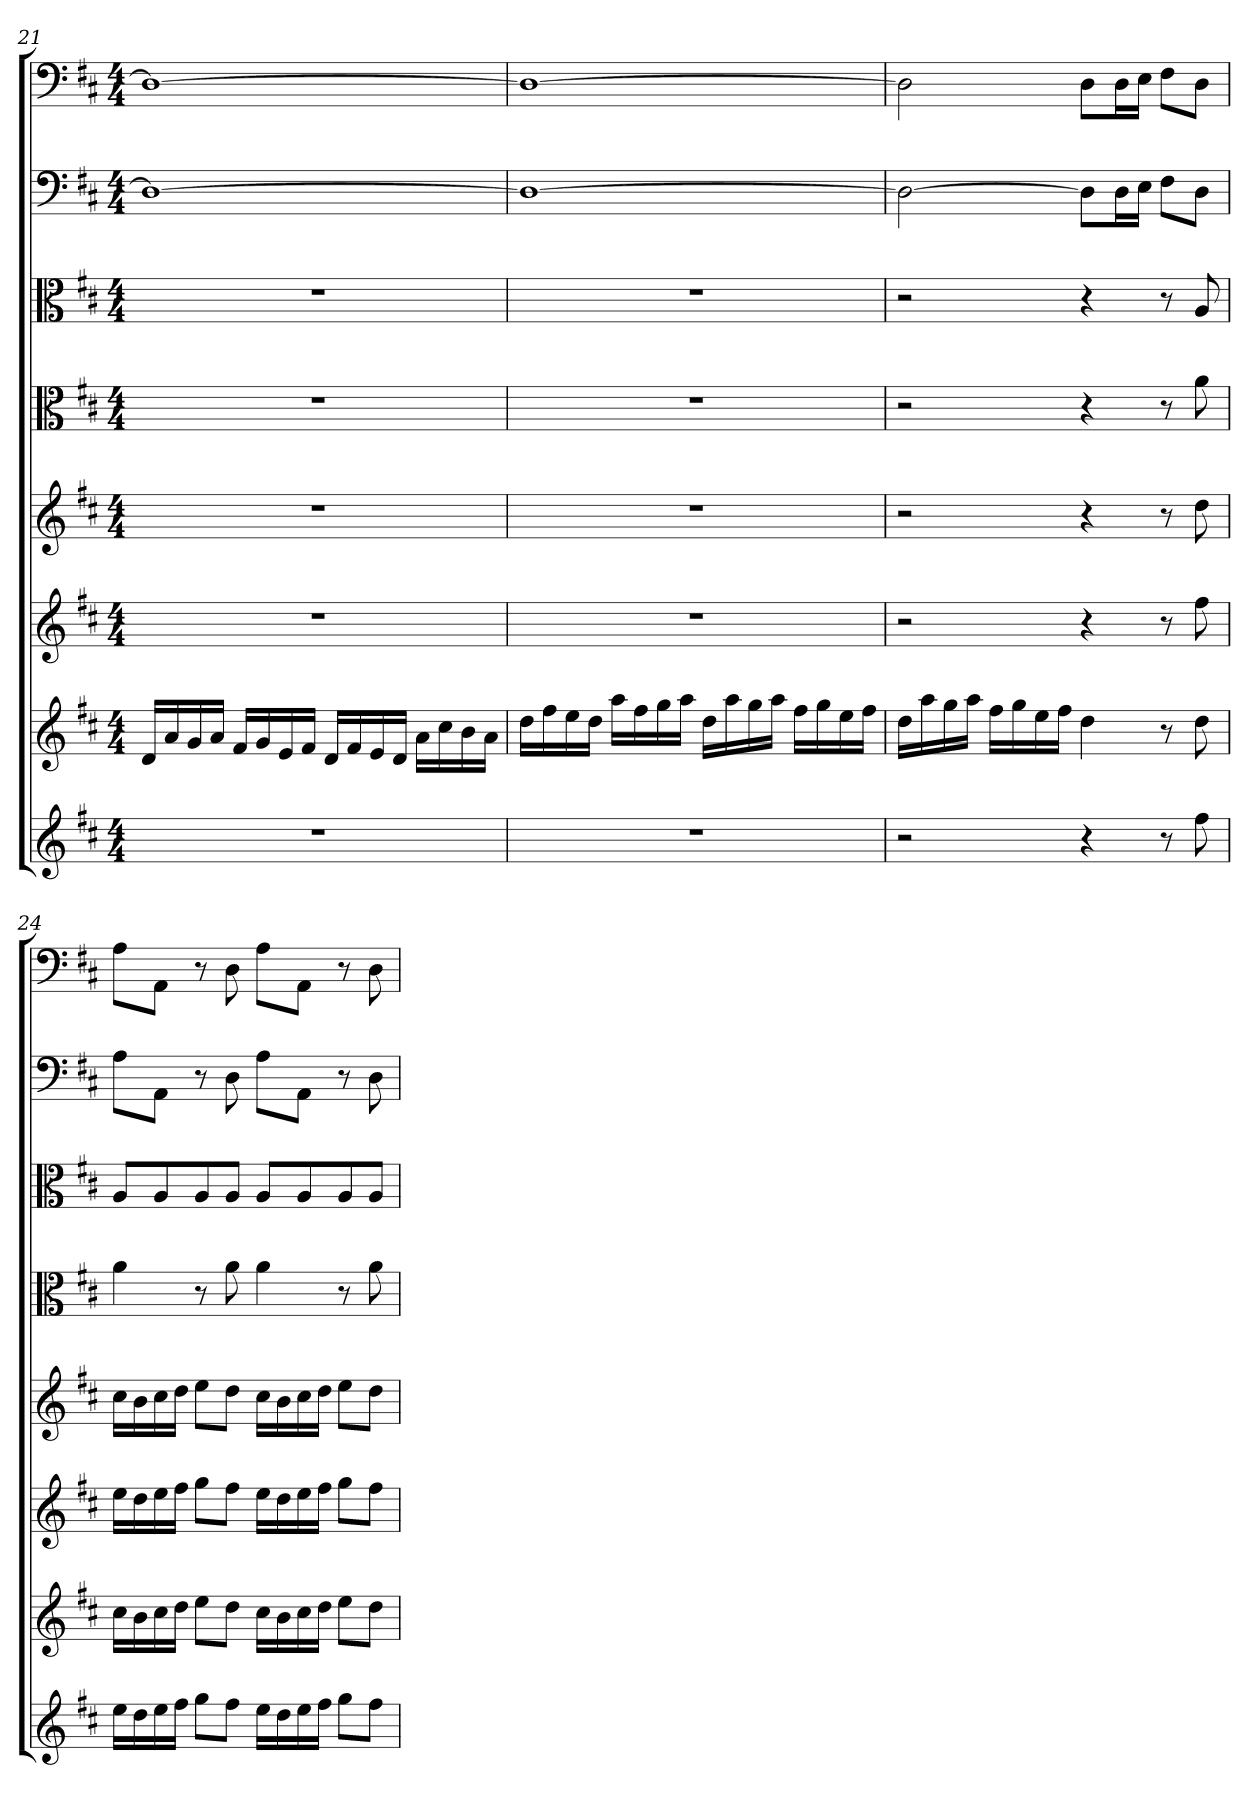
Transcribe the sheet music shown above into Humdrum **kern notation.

**kern	**kern	**kern	**kern	**kern	**kern	**kern	**kern
*part8	*part7	*part6	*part5	*part4	*part3	*part2	*part1
*staff8	*staff7	*staff6	*staff5	*staff4	*staff3	*staff2	*staff1
*clefG2	*clefG2	*clefG2	*clefG2	*clefC3	*clefC3	*clefF4	*clefF4
*k[f#c#]	*k[f#c#]	*k[f#c#]	*k[f#c#]	*k[f#c#]	*k[f#c#]	*k[f#c#]	*k[f#c#]
*D:	*D:	*D:	*D:	*D:	*D:	*D:	*D:
*M4/4	*M4/4	*M4/4	*M4/4	*M4/4	*M4/4	*M4/4	*M4/4
=21	=21	=21	=21	=21	=21	=21	=21
1r	16d/LL	1r	1r	1r	1r	1D\_	1D\_
.	16a/	.	.	.	.	.	.
.	16g/	.	.	.	.	.	.
.	16a/JJ	.	.	.	.	.	.
.	16f#/LL	.	.	.	.	.	.
.	16g/	.	.	.	.	.	.
.	16e/	.	.	.	.	.	.
.	16f#/JJ	.	.	.	.	.	.
.	16d/LL	.	.	.	.	.	.
.	16f#/	.	.	.	.	.	.
.	16e/	.	.	.	.	.	.
.	16d/JJ	.	.	.	.	.	.
.	16a\LL	.	.	.	.	.	.
.	16cc#\	.	.	.	.	.	.
.	16b\	.	.	.	.	.	.
.	16a\JJ	.	.	.	.	.	.
=22	=22	=22	=22	=22	=22	=22	=22
1r	16dd\LL	1r	1r	1r	1r	1D\_	1D\_
.	16ff#\	.	.	.	.	.	.
.	16ee\	.	.	.	.	.	.
.	16dd\JJ	.	.	.	.	.	.
.	16aa\LL	.	.	.	.	.	.
.	16ff#\	.	.	.	.	.	.
.	16gg\	.	.	.	.	.	.
.	16aa\JJ	.	.	.	.	.	.
.	16dd\LL	.	.	.	.	.	.
.	16aa\	.	.	.	.	.	.
.	16gg\	.	.	.	.	.	.
.	16aa\JJ	.	.	.	.	.	.
.	16ff#\LL	.	.	.	.	.	.
.	16gg\	.	.	.	.	.	.
.	16ee\	.	.	.	.	.	.
.	16ff#\JJ	.	.	.	.	.	.
=23	=23	=23	=23	=23	=23	=23	=23
2r	16dd\LL	2r	2r	2r	2r	2D\_	2D\]
.	16aa\	.	.	.	.	.	.
.	16gg\	.	.	.	.	.	.
.	16aa\JJ	.	.	.	.	.	.
.	16ff#\LL	.	.	.	.	.	.
.	16gg\	.	.	.	.	.	.
.	16ee\	.	.	.	.	.	.
.	16ff#\JJ	.	.	.	.	.	.
4r	4dd\	4r	4r	4r	4r	8D\L]	8D\L
.	.	.	.	.	.	16D\L	16D\L
.	.	.	.	.	.	16E\JJ	16E\JJ
8r	8r	8r	8r	8r	8r	8F#\L	8F#\L
8ff#\	8dd\	8ff#\	8dd\	8a\	8A/	8D\J	8D\J
=24	=24	=24	=24	=24	=24	=24	=24
16ee\LL	16cc#\LL	16ee\LL	16cc#\LL	4a\	8A/L	8A\L	8A\L
16dd\	16b\	16dd\	16b\	.	.	.	.
16ee\	16cc#\	16ee\	16cc#\	.	8A/	8AA\J	8AA\J
16ff#\JJ	16dd\JJ	16ff#\JJ	16dd\JJ	.	.	.	.
8gg\L	8ee\L	8gg\L	8ee\L	8r	8A/	8r	8r
8ff#\J	8dd\J	8ff#\J	8dd\J	8a\	8A/J	8D\	8D\
16ee\LL	16cc#\LL	16ee\LL	16cc#\LL	4a\	8A/L	8A\L	8A\L
16dd\	16b\	16dd\	16b\	.	.	.	.
16ee\	16cc#\	16ee\	16cc#\	.	8A/	8AA\J	8AA\J
16ff#\JJ	16dd\JJ	16ff#\JJ	16dd\JJ	.	.	.	.
8gg\L	8ee\L	8gg\L	8ee\L	8r	8A/	8r	8r
8ff#\J	8dd\J	8ff#\J	8dd\J	8a\	8A/J	8D\	8D\
=	=	=	=	=	=	=	=
*-	*-	*-	*-	*-	*-	*-	*-
